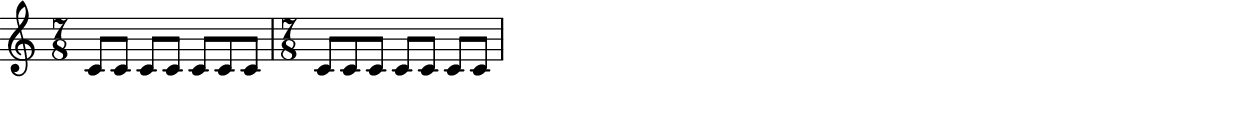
%% Generated by lilypond-book
%% Options: [exampleindent=10.16\mm,indent=0\mm,line-width=160\mm,paper-height=845.047\pt,paper-width=597.508\pt,papersize='(cons (* 597.508 pt) (* 845.047 pt)),quote]
\include "lilypond-book-preamble.ly"


% ****************************************************************
% Start cut-&-pastable-section
% ****************************************************************

#(ly:set-option 'eps-box-padding 3.000000)



\paper {
  #(set-paper-size '(cons (* 597.508 pt) (* 845.047 pt)))
  indent = 0\mm
  line-width = 160\mm
  % offset the left padding, also add 1mm as lilypond creates cropped
  % images with a little space on the right
  line-width = #(- line-width (* mm  3.000000) (* mm 1))
  line-width = 160\mm - 2.0 * 10.16\mm
  % offset the left padding, also add 1mm as lilypond creates cropped
  % images with a little space on the right
  line-width = #(- line-width (* mm  3.000000) (* mm 1))
}

\layout {
  
}




% ****************************************************************
% ly snippet:
% ****************************************************************
\sourcefileline 1332
\score {
  \new Staff {
    \relative {
      \time 2,2,3 7/8
      \repeat unfold 7 { c'8 } |
      \time 3,2,2 7/8
      \repeat unfold 7 { c8 } |
    }
  }
}


% ****************************************************************
% end ly snippet
% ****************************************************************
